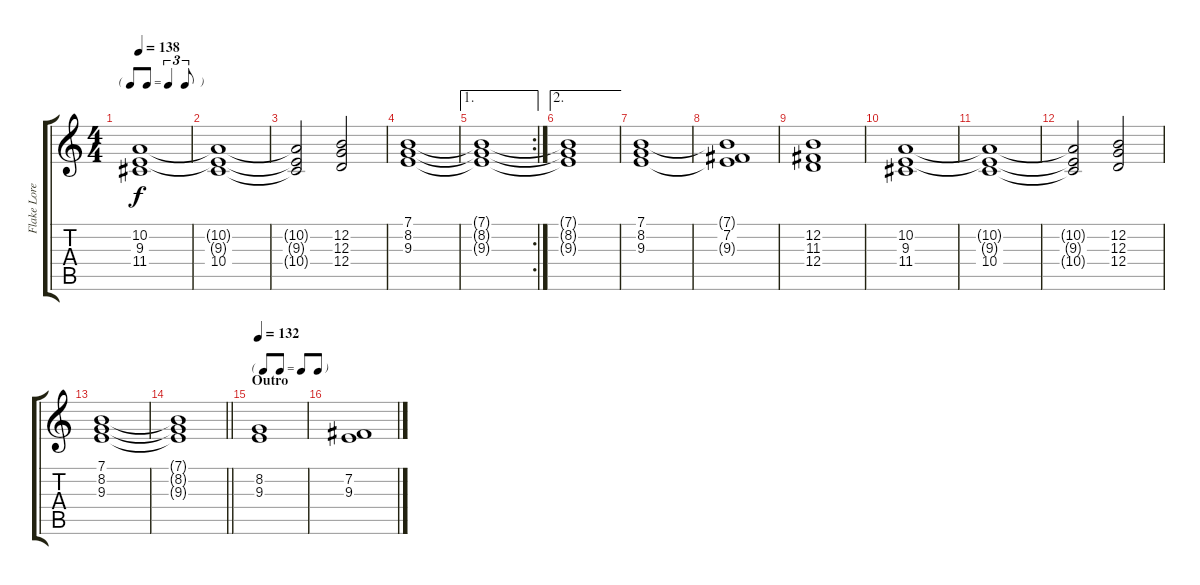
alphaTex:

\track ("Flake Lorenz [Keyboard RH]" "Flake Lore") {instrument lead5charang}
\staff {score tabs}
\tuning (E4 B3 G3 D3 A2 D2) {hide}
\ts (4 4)
\tf triplet8th
\tempo 138
\clef g2
\ks c
(10.2 9.3 11.4).1{dy f} |
(10.2{t} 9.3{t} 10.4).1 |
(10.2{t} 9.3{t} 10.4{t}).2 (12.2 12.3 12.4).2 |
(7.1 8.2 9.3).1 |
\ae 1
\rc 2
(7.1{t} 8.2{t} 9.3{t}).1 |
\ae 2
(7.1{t} 8.2{t} 9.3{t}).1 |
(7.1 8.2 9.3).1{volume 7 instrument pad4choir} |
(7.1{t} 7.2 9.3{t}).1 |
(12.2 11.3 12.4).1 |
(10.2 9.3 11.4).1 |
(10.2{t} 9.3{t} 10.4).1 |
(10.2{t} 9.3{t} 10.4{t}).2 (12.2 12.3 12.4).2 |
(7.1 8.2 9.3).1 |
\barLineRight lightlight
(7.1{t} 8.2{t} 9.3{t}).1 |
\tf none
\section ("" "Outro")
\tempo 132
(8.2 9.3).1{volume 9 instrument stringensemble1} |
(7.2 9.3).1
